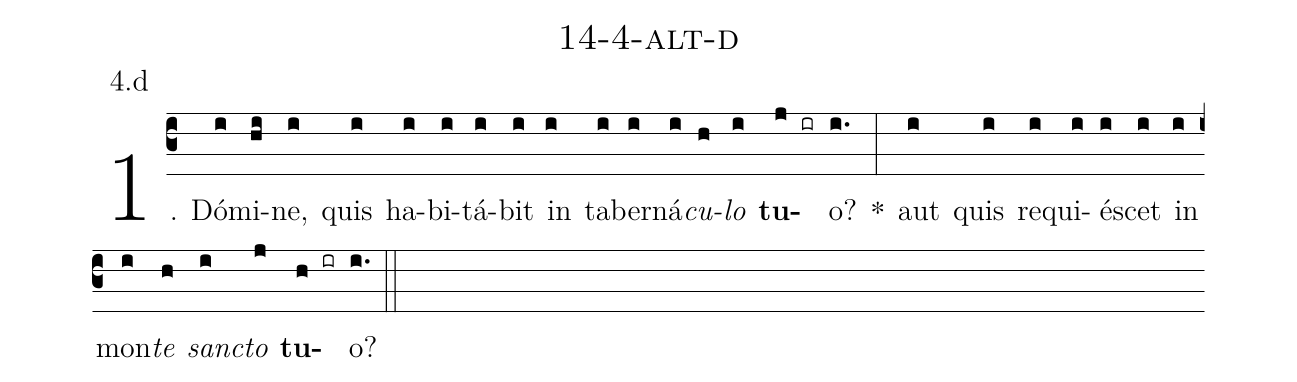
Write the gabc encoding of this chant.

name: 14-4-alt-d;
annotation: 4.d;
%%
(c3)1. Dó(i)mi(hi)ne,(i) quis(i) ha(i)bi(i)tá(i)bit(i) in(i) ta(i)ber(i)ná(i)<i>cu</i>(h)<i>lo</i>(i) <b>tu</b>(j ir)o?(i.) *(:) aut(i) quis(i) re(i)qui(i)é(i)scet(i) in(i) mon(i)<i>te</i>(h) <i>sanc</i>(i)<i>to</i>(j) <b>tu</b>(h ir)o?(i.) (::)
